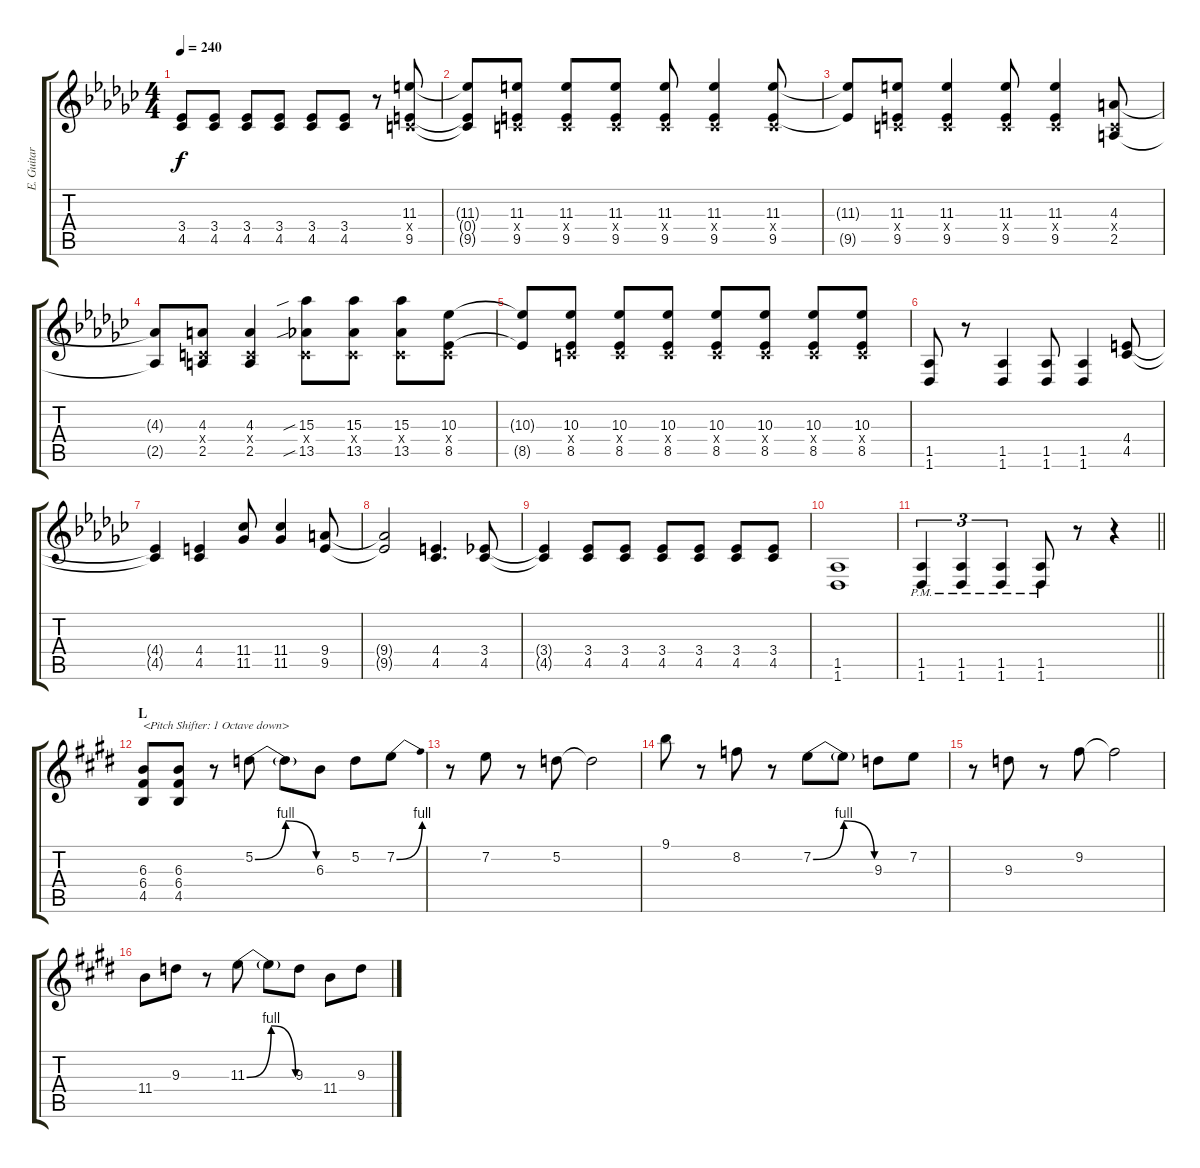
\track ("E. Guitar I" "E. Guitar ") {instrument overdrivenguitar}
\staff {score tabs}
\tuning (D4 A3 F3 C3 G2 C2) {hide}
\ts (4 4)
\tempo 240
\clef g2
\ks gb
(3.4{t} 4.5{t}).8{dy f} (3.4 4.5).8 (3.4 4.5).8 (3.4 4.5).8 (3.4 4.5).8 (3.4 4.5).8 r.8 (11.3 0.4{x} 9.5).8 |
(11.3{t} 0.4{t} 9.5{t}).8 (11.3 0.4{x} 9.5).8 (11.3 0.4{x} 9.5).8 (11.3 0.4{x} 9.5).8 (11.3 0.4{x} 9.5).8 (11.3 0.4{x} 9.5).4 (11.3 0.4{x} 9.5).8 |
(11.3{t} 9.5{t}).8 (11.3 0.4{x} 9.5).8 (11.3 0.4{x} 9.5).4 (11.3 0.4{x} 9.5).8 (11.3 0.4{x} 9.5).4 (4.3 0.4{x} 2.5).8 |
(4.3{t} 2.5{t}).8 (4.3 0.4{x} 2.5).8 (4.3 0.4{x} 2.5).4 (15.3{sib} 0.4{x} 13.5{sib}).8 (15.3 0.4{x} 13.5).8 (15.3 0.4{x} 13.5).8 (10.3 0.4{x} 8.5).8 |
(10.3{t} 8.5{t}).8 (10.3 0.4{x} 8.5).8 (10.3 0.4{x} 8.5).8 (10.3 0.4{x} 8.5).8 (10.3 0.4{x} 8.5).8 (10.3 0.4{x} 8.5).8 (10.3 0.4{x} 8.5).8 (10.3 0.4{x} 8.5).8 |
(1.5 1.6).8 r.8 (1.5 1.6).4 (1.5 1.6).8 (1.5 1.6).4 (4.4 4.5).8 |
(4.4{t} 4.5{t}).4 (4.4 4.5).4 (11.4 11.5).8 (11.4 11.5).4 (9.4 9.5).8 |
(9.4{t} 9.5{t}).2 (4.4 4.5).4{d} (3.4 4.5).8 |
(3.4{t} 4.5{t}).4 (3.4 4.5).8 (3.4 4.5).8 (3.4 4.5).8 (3.4 4.5).8 (3.4 4.5).8 (3.4 4.5).8 |
(1.5 1.6).1 |
\barLineRight lightlight
(1.5{pm} 1.6{pm}).4{tu (3 2)} (1.5{pm} 1.6{pm}).4{tu (3 2)} (1.5{pm} 1.6{pm}).4{tu (3 2)} (1.5{pm} 1.6{pm}).8 r.8 r.4 |
\section ("" "L")
\ks e
(6.3 6.4 4.5).8{txt "<Pitch Shifter: 1 Octave down>"} (6.3 6.4 4.5).8 r.8 5.2{be (bendrelease 0 0 30 4 30 4 60 0)}.8 5.2{t}.8 6.3.8 5.2.8 7.2{be (bend 0 0 60 4)}.8 |
r.8 7.2.8 r.8 5.2.8 5.2{t}.2 |
9.1.8 r.8 8.2.8 r.8 7.2{be (bendrelease 0 0 30 4 30 4 60 0)}.8 7.2{t}.8 9.3.8 7.2.8 |
r.8 9.3.8 r.8 9.2.8 9.2{t}.2 |
11.4.8 9.3.8 r.8 11.3{be (bendrelease 0 0 30 4 30 4 60 0)}.8 11.3{t}.8 9.3.8 11.4.8 9.3.8
